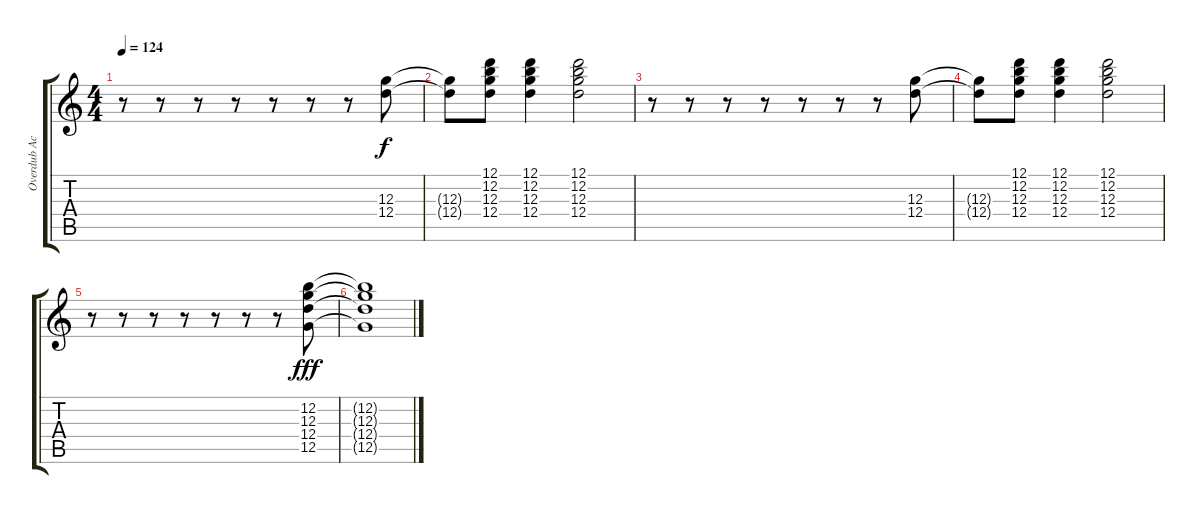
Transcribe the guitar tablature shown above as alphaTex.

\track ("Overdub Acoustic Guitar 1" "Overdub Ac") {instrument acousticguitarsteel}
\staff {score tabs}
\tuning (D4 B3 G3 D3 G2 D2) {hide}
\ts (4 4)
\tempo 124
\clef g2
\ks c
r.8{dy f} r.8 r.8 r.8 r.8 r.8 r.8 (12.3 12.4).8 |
(12.3{t} 12.4{t}).8 (12.1 12.2 12.3 12.4).8 (12.1 12.2 12.3 12.4).4 (12.1 12.2 12.3 12.4).2 |
r.8 r.8 r.8 r.8 r.8 r.8 r.8 (12.3 12.4).8 |
(12.3{t} 12.4{t}).8 (12.1 12.2 12.3 12.4).8 (12.1 12.2 12.3 12.4).4 (12.1 12.2 12.3 12.4).2 |
r.8 r.8 r.8 r.8 r.8 r.8 r.8 (12.2 12.3 12.4 12.5).8{dy fff} |
(12.2{t} 12.3{t} 12.4{t} 12.5{t}).1
